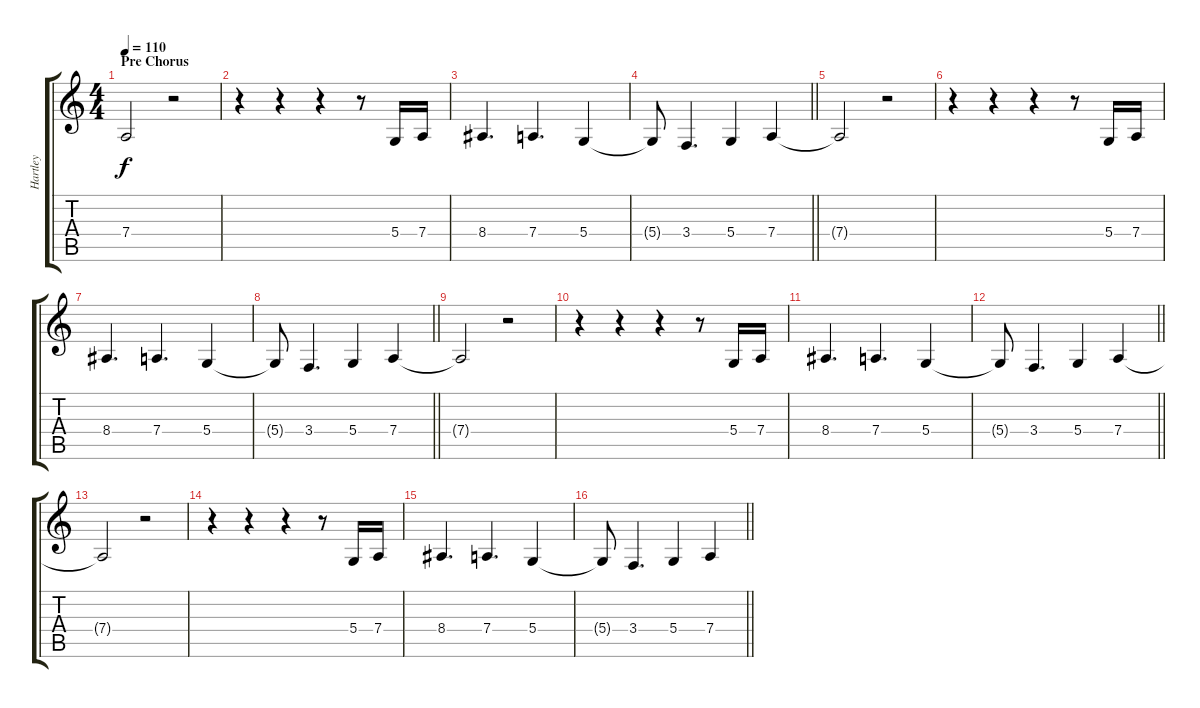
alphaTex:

\track ("Hartley" "Hartley") {instrument lead2sawtooth}
\staff {score tabs}
\tuning (E4 B3 G3 D3 A2 E2) {hide}
\ts (4 4)
\section ("" "Pre Chorus")
\tempo 110
\clef g2
\ks c
7.4{t}.2{dy f} r.2 |
r.4 r.4 r.4 r.8 5.4.16 7.4.16 |
8.4.4{d} 7.4.4{d} 5.4.4 |
\barLineRight lightlight
5.4{t}.8 3.4.4{d} 5.4.4 7.4.4 |
7.4{t}.2 r.2 |
r.4 r.4 r.4 r.8 5.4.16 7.4.16 |
8.4.4{d} 7.4.4{d} 5.4.4 |
\barLineRight lightlight
5.4{t}.8 3.4.4{d} 5.4.4 7.4.4 |
7.4{t}.2 r.2 |
r.4 r.4 r.4 r.8 5.4.16 7.4.16 |
8.4.4{d} 7.4.4{d} 5.4.4 |
\barLineRight lightlight
5.4{t}.8 3.4.4{d} 5.4.4 7.4.4 |
7.4{t}.2 r.2 |
r.4 r.4 r.4 r.8 5.4.16 7.4.16 |
8.4.4{d} 7.4.4{d} 5.4.4 |
\barLineRight lightlight
5.4{t}.8 3.4.4{d} 5.4.4 7.4.4
